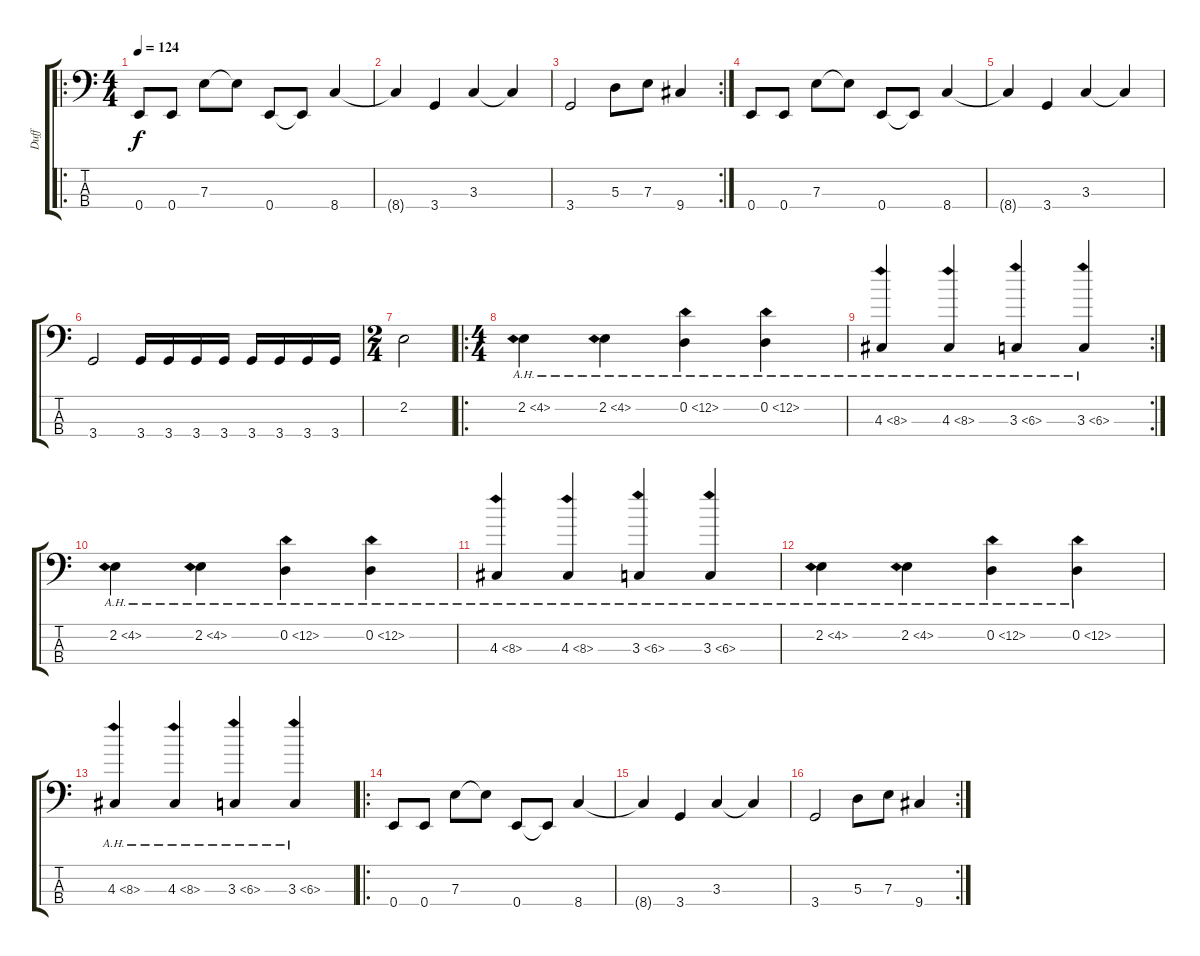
\track ("Duff" "Duff") {instrument electricbasspick}
\staff {score tabs}
\tuning (G2 D2 A1 E1) {hide}
\ro
\ts (4 4)
\tempo 124
\clef f4
\ks c
0.4.8{dy f instrument electricbassfinger} 0.4.8 7.3.8 7.3{t}.8 0.4.8 0.4{t}.8 8.4.4 |
8.4{t}.4 3.4.4 3.3.4 3.3{t}.4 |
\rc 2
3.4.2 5.3.8 7.3.8 9.4.4 |
0.4.8 0.4.8 7.3.8 7.3{t}.8 0.4.8 0.4{t}.8 8.4.4 |
8.4{t}.4 3.4.4 3.3.4 3.3{t}.4 |
3.4.2{volume 16 balance 8} 3.4.16 3.4.16 3.4.16 3.4.16 3.4.16 3.4.16 3.4.16 3.4.16 |
\ts (2 4)
2.2.2 |
\ro
\ts (4 4)
2.2{ah 2}.4{volume 12 instrument electricbasspick} 2.2{ah 2}.4 0.2{ah 12}.4 0.2{ah 12}.4 |
\rc 2
4.3{ah 4}.4 4.3{ah 4}.4 3.3{ah 3}.4 3.3{ah 3}.4 |
2.2{ah 2}.4 2.2{ah 2}.4 0.2{ah 12}.4 0.2{ah 12}.4 |
4.3{ah 4}.4 4.3{ah 4}.4 3.3{ah 3}.4 3.3{ah 3}.4 |
2.2{ah 2}.4 2.2{ah 2}.4 0.2{ah 12}.4 0.2{ah 12}.4 |
4.3{ah 4}.4 4.3{ah 4}.4 3.3{ah 3}.4 3.3{ah 3}.4 |
\ro
0.4.8{instrument electricbassfinger} 0.4.8 7.3.8 7.3{t}.8 0.4.8 0.4{t}.8 8.4.4 |
8.4{t}.4 3.4.4 3.3.4 3.3{t}.4 |
\rc 2
3.4.2 5.3.8 7.3.8 9.4.4
